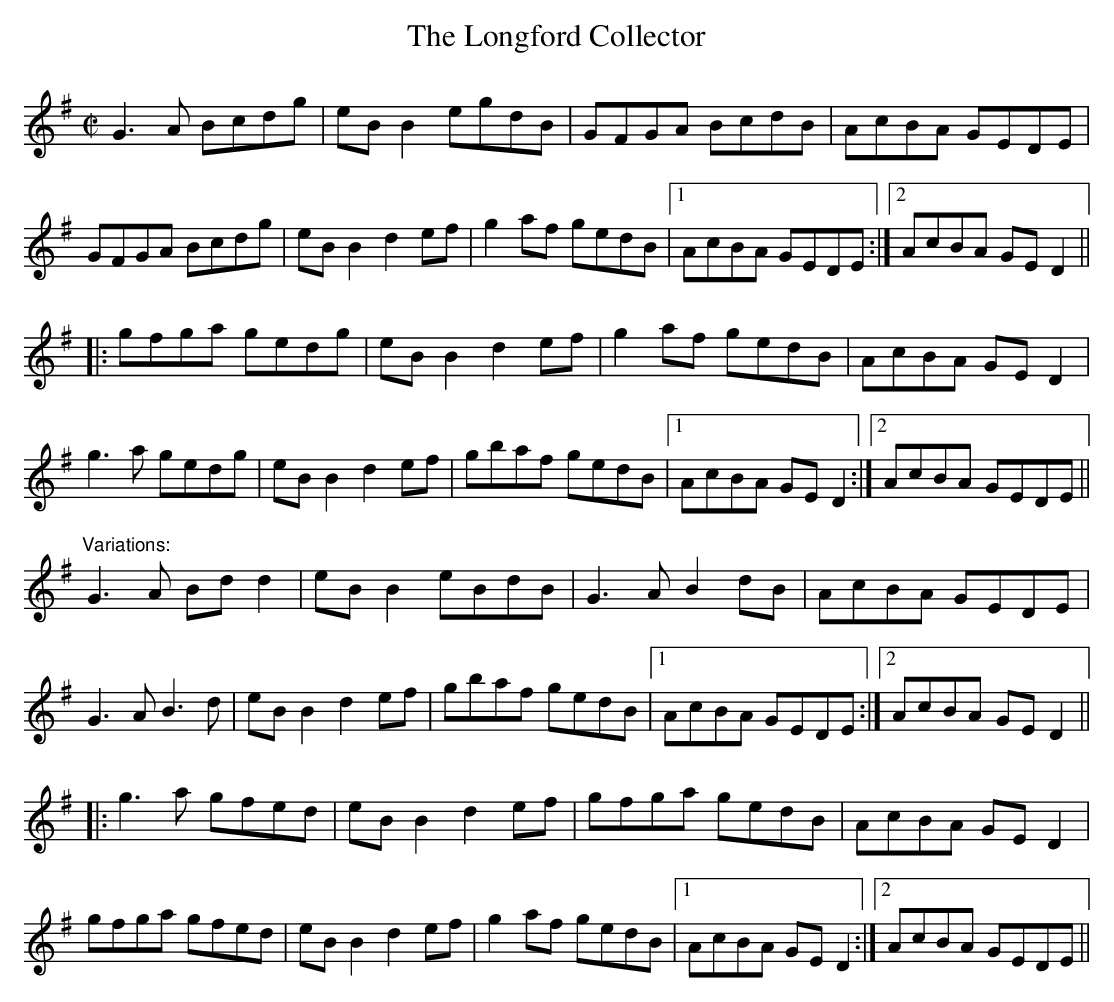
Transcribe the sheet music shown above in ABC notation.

X:1
T:Longford Collector, The
M:C|
K:G
G3A Bcdg|eBB2 egdB|GFGA BcdB|AcBA GEDE|
GFGA Bcdg|eBB2 d2ef|g2af gedB|1 AcBA GEDE:|2 AcBA GED2||
|:gfga gedg|eBB2 d2ef|g2af gedB|AcBA GED2|
g3a gedg|eBB2 d2ef|gbaf gedB|1 AcBA GED2:|2 AcBA GEDE||
"Variations:"
G3A Bdd2|eBB2 eBdB|G3A B2dB|AcBA GEDE|
G3A B3d|eBB2 d2ef|gbaf gedB|1 AcBA GEDE:|2 AcBA GED2||
|:g3a gfed|eBB2 d2ef|gfga gedB|AcBA GED2|
gfga gfed|eBB2 d2ef|g2af gedB|1 AcBA GED2:|2 AcBA GEDE||
